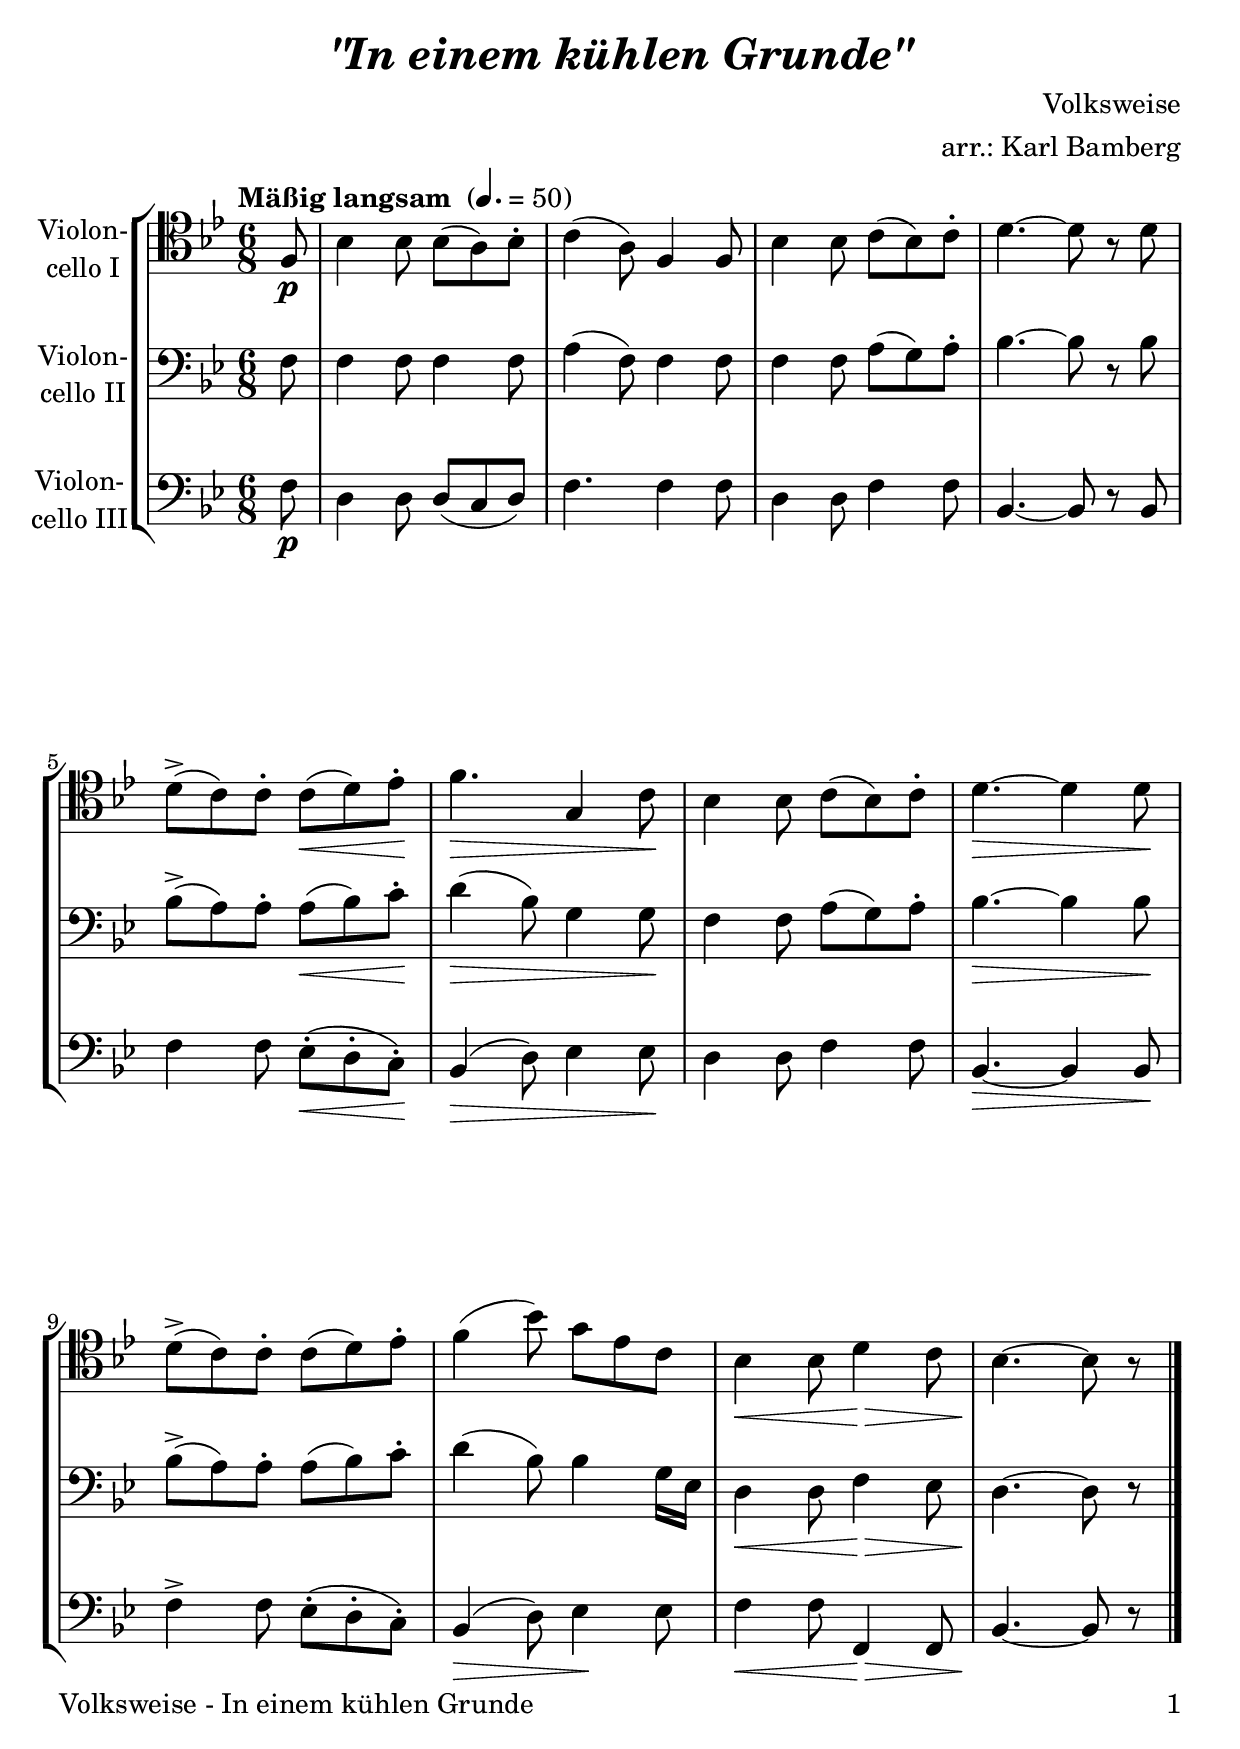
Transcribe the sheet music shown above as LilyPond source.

\version "2.18.2"
\include "deutsch.ly"
  
#(set-global-staff-size 24)

\header {
  title     = \markup \bold \italic "\"In einem kühlen Grunde\""
  composer  = "Volksweise"
  arranger  = "arr.: Karl Bamberg"
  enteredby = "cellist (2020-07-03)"
%  piece     = ""
}

voiceconsts = {
  \key b \major
  \time 6/8
  \clef "bass"
%  \numericTimeSignature
  \compressFullBarRests
  % Set default beaming for all staves
%  \set Timing.beamExceptions = #'()
%  \set Timing.baseMoment     = #(ly:make-moment 1 4)
%  \set Timing.beatStructure  = #'(1 1 1)
  \tempo "Mäßig langsam " 4.=50
}

micl = "clarinet"
mifl = "flute"
miob = "oboe"
mifh = "french horn"
misx = "tenor sax"
mist = "string ensemble 1"
miba = "cello"

atem = \mark \markup \box \italic "a tempo"
dolc = \markup \italic "dolce"
pocr = \markup \italic "poco cresc."
rit  = \mark \markup \box \italic "rit."
solo = \markup \bold \italic "Solo"

va = \relative c {
  \voiceconsts
  \clef "tenor"
  
  \partial 8 f8\p
  b4 b8 b( a) b-.
  c4( a8) f4 f8
  b4 b8 c( b) c-.
  d4.~ d8 r d

  d(-> c) c-. c(\< d) es-.\!
  f4.\> g,4 c8\!
  b4 b8 c( b) c-.
  d4.~\> d4 d8\!

  d(-> c) c-. c( d) es-.
  f4( b8) g es c
  b4\< b8 d4\!\> c8
  b4.~\! b8 r \bar "|."
}

vb = \relative c {
  \voiceconsts
  
  \partial 8 f8
  f4 f8 f4 f8
  a4( f8) f4 f8
  f4 f8 a( g) a-.

  b4.~ b8 r b
  b(-> a) a-. a(\< b) c-.\!
  d4(\> b8) g4 g8\!
  f4 f8 a( g) a-.

  b4.~\> b4 b8\!
  b(-> a) a-. a( b) c-.
  d4( b8) b4 g16 es
  d4\< d8 f4\!\> es8
  d4.~\! d8 r \bar "|."
}

vc = \relative c {
  \voiceconsts
  
  \partial 8 f8\p
  d4 d8 d( c d)
  f4. f4 f8
  d4 d8 f4 f8
  b,4.~ b8 r b

  f'4 f8 es(-.\< d-. c)-.\!
  b4(\> d8) es4 es8\!
  d4 d8 f4 f8
  b,4.~\> b4 b8\!

  f'4-> f8 es(-. d-. c)-.
  b4(\> d8) es4\! es8
  f4\< f8 f,4\!\> f8
  b4.~\! b8 r \bar "|."
}


music = \new StaffGroup <<
      \new Staff {
	\set Staff.midiInstrument = \miba
	\set Staff.instrumentName = \markup \center-column { "Violon-" "cello I" }
	\transpose b b { \va }
      }

      \new Staff {
	\set Staff.midiInstrument = \miba
	\set Staff.instrumentName = \markup \center-column { "Violon-" "cello II" }
	\transpose b b { \vb }
      }

      \new Staff {
	\set Staff.midiInstrument = \miba
	\set Staff.instrumentName = \markup \center-column { "Violon-" "cello III" }
	\transpose b b { \vc }
      }
>>

\book {
   \paper {
    print-page-number = ##t
    print-first-page-number = ##t
    ragged-last-bottom = ##f
    oddHeaderMarkup = \markup \null
    evenHeaderMarkup = \markup \null
    oddFooterMarkup = \markup {
      \fill-line {
        \on-the-fly #print-page-number-check-first
        "Volksweise - In einem kühlen Grunde" \fromproperty #'page:page-number-string
      }
    }
    evenFooterMarkup = \oddFooterMarkup
  } \score {
    \music
    \layout {}
  }

  \score {
    \unfoldRepeats \music

    \midi {
      \context {
        \Score
      }
    }
  }
}